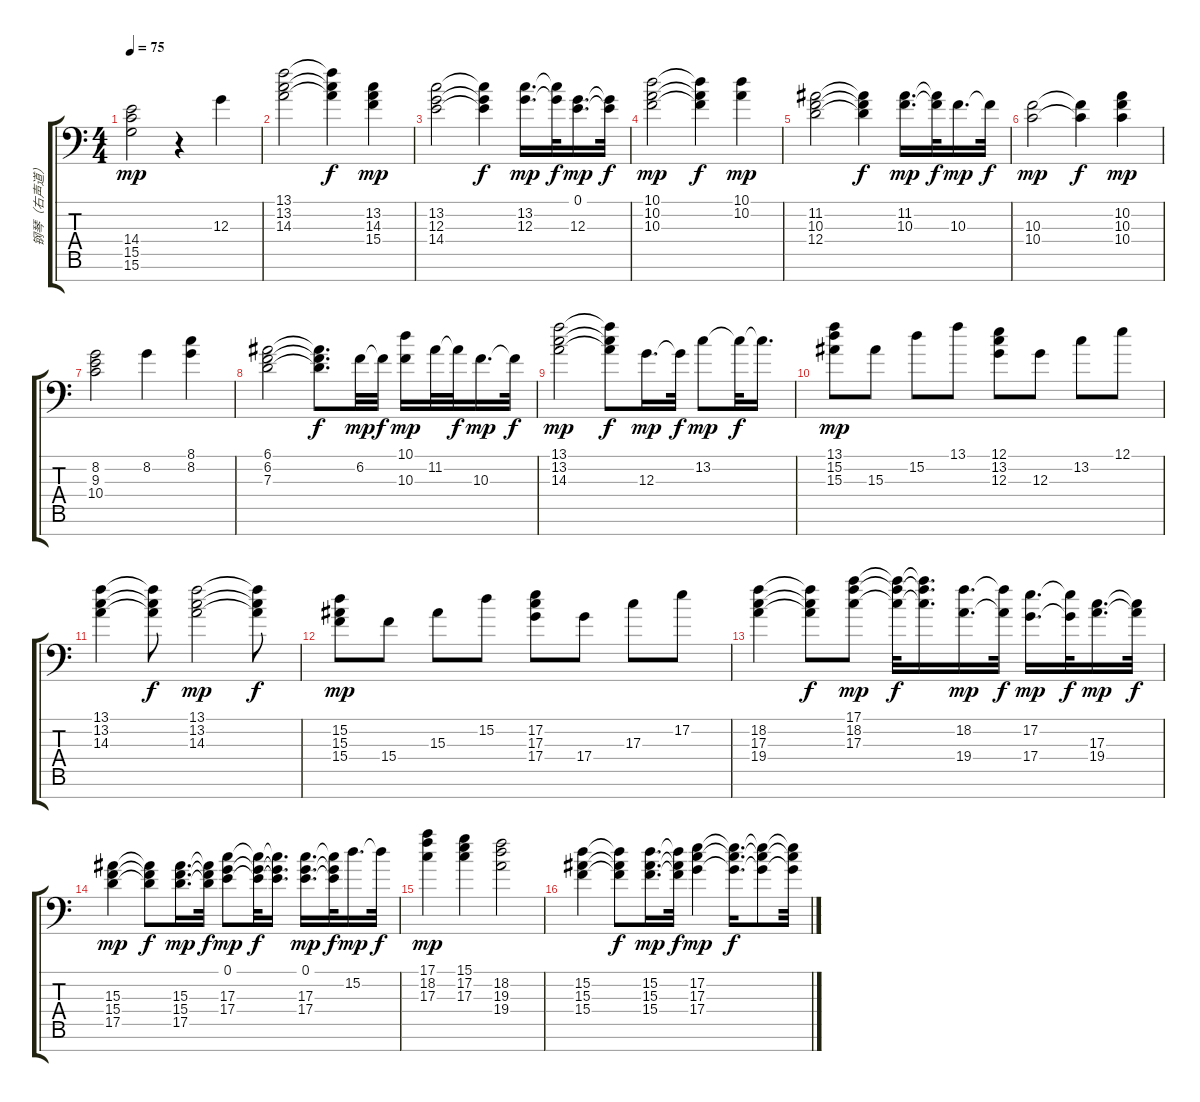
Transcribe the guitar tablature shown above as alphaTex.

\track ("钢琴（右声道）" "钢琴（右声道）") {instrument acousticgrandpiano}
\staff {score tabs}
\tuning (E4 B3 G3 D3 A2 E2 F1) {hide}
\ts (4 4)
\tempo 75
\clef f4
\ks c
(14.4 15.5 15.6).2{dy mp} r.4 12.3.4 |
(13.1 13.2 14.3).2 (13.1{t} 13.2{t} 14.3{t}).4{dy f} (13.2 14.3 15.4).4{dy mp} |
(13.2 12.3 14.4).2 (13.2{t} 12.3{t} 14.4{t}).4{dy f} (13.2 12.3).16{d dy mp} (13.2{t} 12.3{t}).32{dy f} (0.1 12.3).16{d dy mp} (0.1{t} 12.3{t}).32{dy f} |
(10.1 10.2 10.3).2{dy mp} (10.1{t} 10.2{t} 10.3{t}).4{dy f} (10.1 10.2).4{dy mp} |
(11.2 10.3 12.4).2 (11.2{t} 10.3{t} 12.4{t}).4{dy f} (11.2 10.3).16{d dy mp} (11.2{t} 10.3{t}).32{dy f} 10.3.16{d dy mp} 10.3{t}.32{dy f} |
(10.3 10.4).2{dy mp} (10.3{t} 10.4{t}).4{dy f} (10.2 10.3 10.4).4{dy mp} |
(8.2 9.3 10.4).2 8.2.4 (8.1 8.2).4 |
(6.1 6.2 7.3).2 (6.1{t} 6.2{t} 7.3{t}).8{d dy f} 6.2.32{dy mp} 6.2{t}.32{dy f} (10.1 10.3).16{dy mp} 11.2.32 11.2{t}.32{dy f} 10.3.16{d dy mp} 10.3{t}.32{dy f} |
(13.1 13.2 14.3).2{dy mp} (13.1{t} 13.2{t} 14.3{t}).8{dy f} 12.3.16{d dy mp} 12.3{t}.32{dy f} 13.2.8{dy mp} 13.2{t}.32{dy f} 13.2{t}.16{d} |
(13.1 15.2 15.3).8{dy mp} 15.3.8 15.2.8 13.1.8 (12.1 13.2 12.3).8 12.3.8 13.2.8 12.1.8 |
(13.1 13.2 14.3).4 (13.1{t} 13.2{t} 14.3{t}).8{dy f} (13.1 13.2 14.3).2{dy mp} (13.1{t} 13.2{t} 14.3{t}).8{dy f} |
(15.2 15.3 15.4).8{dy mp} 15.4.8 15.3.8 15.2.8 (17.2 17.3 17.4).8 17.4.8 17.3.8 17.2.8 |
(18.2 17.3 19.4).4 (18.2{t} 17.3{t} 19.4{t}).8{dy f} (17.1 18.2 17.3).8{dy mp} (17.1{t} 18.2{t} 17.3{t}).32{dy f} (17.1{t} 18.2{t} 17.3{t}).16{d} (18.2 19.4).16{d dy mp} (18.2{t} 19.4{t}).32{dy f} (17.2 17.4).16{d dy mp} (17.2{t} 17.4{t}).32{dy f} (17.3 19.4).16{d dy mp} (17.3{t} 19.4{t}).32{dy f} |
(15.3 15.4 17.5).4{dy mp} (15.3{t} 15.4{t} 17.5{t}).8{dy f} (15.3 15.4 17.5).16{d dy mp} (15.3{t} 15.4{t} 17.5{t}).32{dy f} (0.1 17.3 17.4).8{dy mp} (0.1{t} 17.3{t} 17.4{t}).32{dy f} (0.1{t} 17.3{t} 17.4{t}).16{d} (0.1 17.3 17.4).16{d dy mp} (0.1{t} 17.3{t} 17.4{t}).32{dy f} 15.2.16{d dy mp} 15.2{t}.32{dy f} |
(17.1 18.2 17.3).4{dy mp} (15.1 17.2 17.3).4 (18.2 19.3 19.4).2 |
(15.2 15.3 15.4).4 (15.2{t} 15.3{t} 15.4{t}).8{dy f} (15.2 15.3 15.4).16{d dy mp} (15.2{t} 15.3{t} 15.4{t}).32{dy f} (17.2 17.3 17.4).4{dy mp} (17.2{t} 17.3{t} 17.4{t}).16{d dy f} (17.2{t} 17.3{t} 17.4{t}).8 (17.2{t} 17.3{t} 17.4{t}).32
